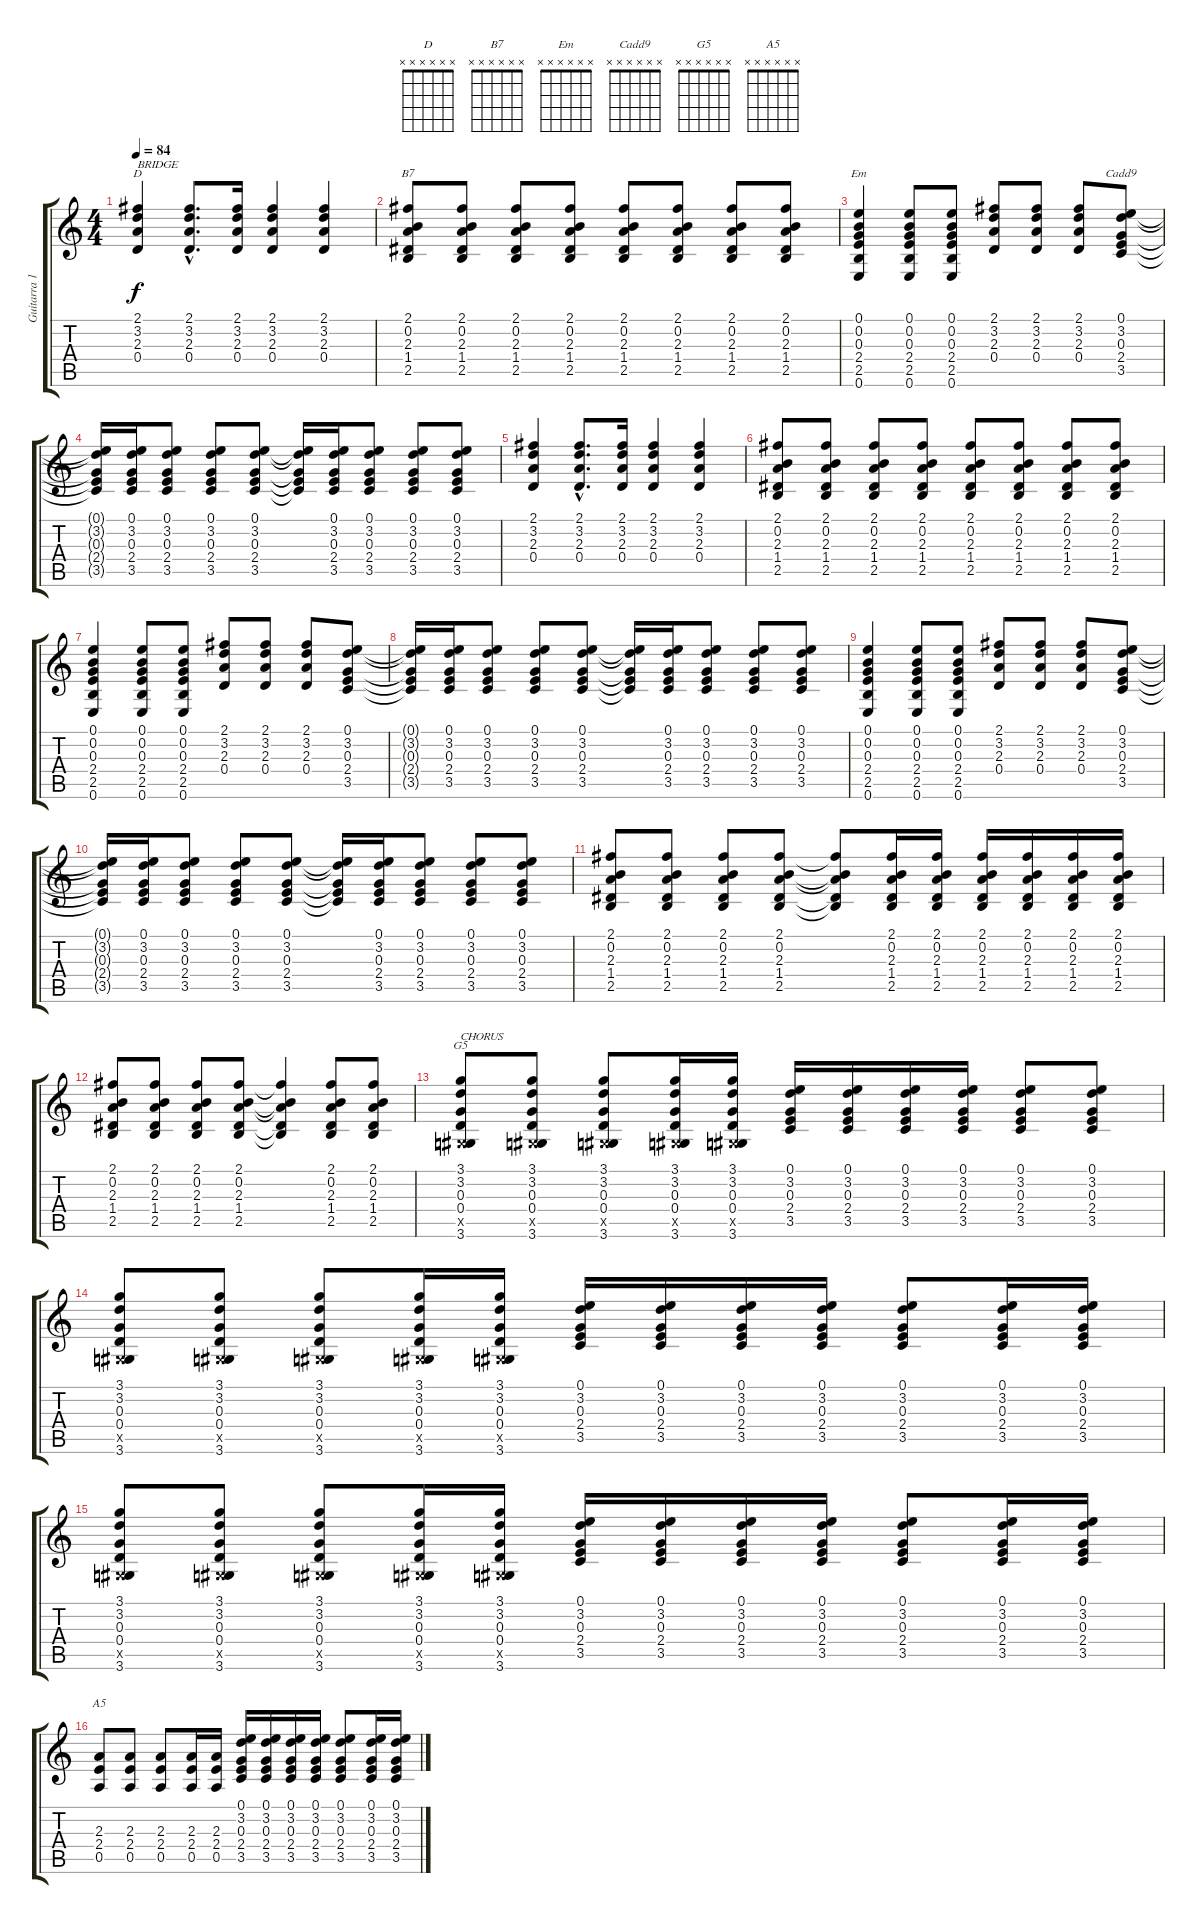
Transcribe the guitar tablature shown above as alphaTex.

\track ("Guitarra 1" "Guitarra 1") {instrument distortionguitar}
\staff {score tabs}
\tuning (E4 B3 G3 D3 A2 E2) {hide}
\chord ("D" x x x x x x) {firstfret 0}
\chord ("B7" x x x x x x) {firstfret 0}
\chord ("Em" x x x x x x) {firstfret 0}
\chord ("Cadd9" x x x x x x) {firstfret 0}
\chord ("G5" x x x x x x) {firstfret 0}
\chord ("A5" x x x x x x) {firstfret 0}
\ts (4 4)
\tempo 84
\clef g2
\ks c
(2.1 3.2 2.3 0.4).4{ch "D" txt "BRIDGE" dy f} (2.1{hac} 3.2{hac} 2.3{hac} 0.4{hac}).8{d} (2.1 3.2 2.3 0.4).16 (2.1 3.2 2.3 0.4).4 (2.1 3.2 2.3 0.4).4 |
(2.1 0.2 2.3 1.4 2.5).8{ch "B7"} (2.1 0.2 2.3 1.4 2.5).8 (2.1 0.2 2.3 1.4 2.5).8 (2.1 0.2 2.3 1.4 2.5).8 (2.1 0.2 2.3 1.4 2.5).8 (2.1 0.2 2.3 1.4 2.5).8 (2.1 0.2 2.3 1.4 2.5).8 (2.1 0.2 2.3 1.4 2.5).8 |
(0.1 0.2 0.3 2.4 2.5 0.6).4{ch "Em"} (0.1 0.2 0.3 2.4 2.5 0.6).8 (0.1 0.2 0.3 2.4 2.5 0.6).8 (2.1 3.2 2.3 0.4).8 (2.1 3.2 2.3 0.4).8 (2.1 3.2 2.3 0.4).8 (0.1 3.2 0.3 2.4 3.5).8{ch "Cadd9"} |
(0.1{t} 3.2{t} 0.3{t} 2.4{t} 3.5{t}).16 (0.1 3.2 0.3 2.4 3.5).16 (0.1 3.2 0.3 2.4 3.5).8 (0.1 3.2 0.3 2.4 3.5).8 (0.1 3.2 0.3 2.4 3.5).8 (0.1{t} 3.2{t} 0.3{t} 2.4{t} 3.5{t}).16 (0.1 3.2 0.3 2.4 3.5).16 (0.1 3.2 0.3 2.4 3.5).8 (0.1 3.2 0.3 2.4 3.5).8 (0.1 3.2 0.3 2.4 3.5).8 |
(2.1 3.2 2.3 0.4).4 (2.1{hac} 3.2{hac} 2.3{hac} 0.4{hac}).8{d} (2.1 3.2 2.3 0.4).16 (2.1 3.2 2.3 0.4).4 (2.1 3.2 2.3 0.4).4 |
(2.1 0.2 2.3 1.4 2.5).8 (2.1 0.2 2.3 1.4 2.5).8 (2.1 0.2 2.3 1.4 2.5).8 (2.1 0.2 2.3 1.4 2.5).8 (2.1 0.2 2.3 1.4 2.5).8 (2.1 0.2 2.3 1.4 2.5).8 (2.1 0.2 2.3 1.4 2.5).8 (2.1 0.2 2.3 1.4 2.5).8 |
(0.1 0.2 0.3 2.4 2.5 0.6).4 (0.1 0.2 0.3 2.4 2.5 0.6).8 (0.1 0.2 0.3 2.4 2.5 0.6).8 (2.1 3.2 2.3 0.4).8 (2.1 3.2 2.3 0.4).8 (2.1 3.2 2.3 0.4).8 (0.1 3.2 0.3 2.4 3.5).8 |
(0.1{t} 3.2{t} 0.3{t} 2.4{t} 3.5{t}).16 (0.1 3.2 0.3 2.4 3.5).16 (0.1 3.2 0.3 2.4 3.5).8 (0.1 3.2 0.3 2.4 3.5).8 (0.1 3.2 0.3 2.4 3.5).8 (0.1{t} 3.2{t} 0.3{t} 2.4{t} 3.5{t}).16 (0.1 3.2 0.3 2.4 3.5).16 (0.1 3.2 0.3 2.4 3.5).8 (0.1 3.2 0.3 2.4 3.5).8 (0.1 3.2 0.3 2.4 3.5).8 |
(0.1 0.2 0.3 2.4 2.5 0.6).4 (0.1 0.2 0.3 2.4 2.5 0.6).8 (0.1 0.2 0.3 2.4 2.5 0.6).8 (2.1 3.2 2.3 0.4).8 (2.1 3.2 2.3 0.4).8 (2.1 3.2 2.3 0.4).8 (0.1 3.2 0.3 2.4 3.5).8 |
(0.1{t} 3.2{t} 0.3{t} 2.4{t} 3.5{t}).16 (0.1 3.2 0.3 2.4 3.5).16 (0.1 3.2 0.3 2.4 3.5).8 (0.1 3.2 0.3 2.4 3.5).8 (0.1 3.2 0.3 2.4 3.5).8 (0.1{t} 3.2{t} 0.3{t} 2.4{t} 3.5{t}).16 (0.1 3.2 0.3 2.4 3.5).16 (0.1 3.2 0.3 2.4 3.5).8 (0.1 3.2 0.3 2.4 3.5).8 (0.1 3.2 0.3 2.4 3.5).8 |
(2.1 0.2 2.3 1.4 2.5).8 (2.1 0.2 2.3 1.4 2.5).8 (2.1 0.2 2.3 1.4 2.5).8 (2.1 0.2 2.3 1.4 2.5).8 (2.1{t} 0.2{t} 2.3{t} 1.4{t} 2.5{t}).8 (2.1 0.2 2.3 1.4 2.5).16 (2.1 0.2 2.3 1.4 2.5).16 (2.1 0.2 2.3 1.4 2.5).16 (2.1 0.2 2.3 1.4 2.5).16 (2.1 0.2 2.3 1.4 2.5).16 (2.1 0.2 2.3 1.4 2.5).16 |
(2.1 0.2 2.3 1.4 2.5).8 (2.1 0.2 2.3 1.4 2.5).8 (2.1 0.2 2.3 1.4 2.5).8 (2.1 0.2 2.3 1.4 2.5).8 (2.1{t} 0.2{t} 2.3{t} 1.4{t} 2.5{t}).4 (2.1 0.2 2.3 1.4 2.5).8 (2.1 0.2 2.3 1.4 2.5).8 |
(3.1 3.2 0.3 0.4 -1.5{x} 3.6).8{ch "G5" txt "CHORUS"} (3.1 3.2 0.3 0.4 -1.5{x} 3.6).8 (3.1 3.2 0.3 0.4 -1.5{x} 3.6).8 (3.1 3.2 0.3 0.4 -1.5{x} 3.6).16 (3.1 3.2 0.3 0.4 -1.5{x} 3.6).16 (0.1 3.2 0.3 2.4 3.5).16 (0.1 3.2 0.3 2.4 3.5).16 (0.1 3.2 0.3 2.4 3.5).16 (0.1 3.2 0.3 2.4 3.5).16 (0.1 3.2 0.3 2.4 3.5).8 (0.1 3.2 0.3 2.4 3.5).8 |
(3.1 3.2 0.3 0.4 -1.5{x} 3.6).8 (3.1 3.2 0.3 0.4 -1.5{x} 3.6).8 (3.1 3.2 0.3 0.4 -1.5{x} 3.6).8 (3.1 3.2 0.3 0.4 -1.5{x} 3.6).16 (3.1 3.2 0.3 0.4 -1.5{x} 3.6).16 (0.1 3.2 0.3 2.4 3.5).16 (0.1 3.2 0.3 2.4 3.5).16 (0.1 3.2 0.3 2.4 3.5).16 (0.1 3.2 0.3 2.4 3.5).16 (0.1 3.2 0.3 2.4 3.5).8 (0.1 3.2 0.3 2.4 3.5).16 (0.1 3.2 0.3 2.4 3.5).16 |
(3.1 3.2 0.3 0.4 -1.5{x} 3.6).8 (3.1 3.2 0.3 0.4 -1.5{x} 3.6).8 (3.1 3.2 0.3 0.4 -1.5{x} 3.6).8 (3.1 3.2 0.3 0.4 -1.5{x} 3.6).16 (3.1 3.2 0.3 0.4 -1.5{x} 3.6).16 (0.1 3.2 0.3 2.4 3.5).16 (0.1 3.2 0.3 2.4 3.5).16 (0.1 3.2 0.3 2.4 3.5).16 (0.1 3.2 0.3 2.4 3.5).16 (0.1 3.2 0.3 2.4 3.5).8 (0.1 3.2 0.3 2.4 3.5).16 (0.1 3.2 0.3 2.4 3.5).16 |
(2.3 2.4 0.5).8{ch "A5"} (2.3 2.4 0.5).8 (2.3 2.4 0.5).8 (2.3 2.4 0.5).16 (2.3 2.4 0.5).16 (0.1 3.2 0.3 2.4 3.5).16 (0.1 3.2 0.3 2.4 3.5).16 (0.1 3.2 0.3 2.4 3.5).16 (0.1 3.2 0.3 2.4 3.5).16 (0.1 3.2 0.3 2.4 3.5).8 (0.1 3.2 0.3 2.4 3.5).16 (0.1 3.2 0.3 2.4 3.5).16
